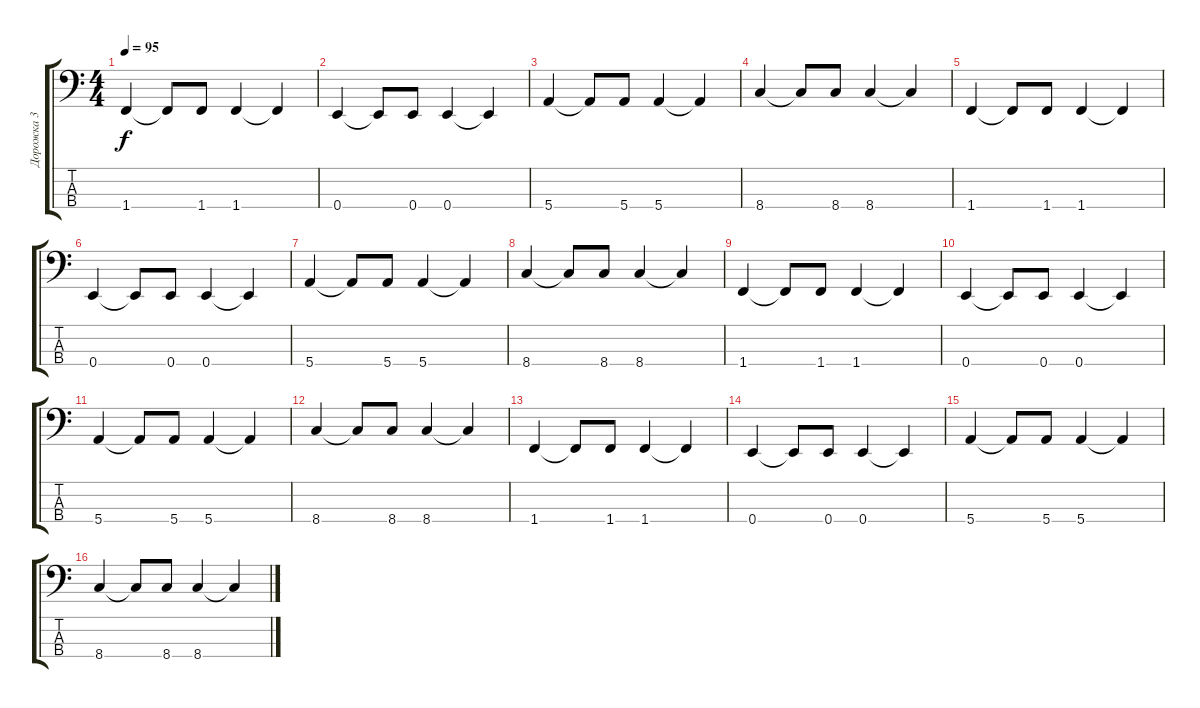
\track ("Дорожка 3" "Дорожка 3") {instrument electricbassfinger}
\staff {score tabs}
\tuning (G2 D2 A1 E1) {hide}
\ts (4 4)
\tempo 95
\clef f4
\ks c
1.4.4{dy f} 1.4{t}.8 1.4.8 1.4.4 1.4{t}.4 |
0.4.4 0.4{t}.8 0.4.8 0.4.4 0.4{t}.4 |
5.4.4 5.4{t}.8 5.4.8 5.4.4 5.4{t}.4 |
8.4.4 8.4{t}.8 8.4.8 8.4.4 8.4{t}.4 |
1.4.4 1.4{t}.8 1.4.8 1.4.4 1.4{t}.4 |
0.4.4 0.4{t}.8 0.4.8 0.4.4 0.4{t}.4 |
5.4.4 5.4{t}.8 5.4.8 5.4.4 5.4{t}.4 |
8.4.4 8.4{t}.8 8.4.8 8.4.4 8.4{t}.4 |
1.4.4 1.4{t}.8 1.4.8 1.4.4 1.4{t}.4 |
0.4.4 0.4{t}.8 0.4.8 0.4.4 0.4{t}.4 |
5.4.4 5.4{t}.8 5.4.8 5.4.4 5.4{t}.4 |
8.4.4 8.4{t}.8 8.4.8 8.4.4 8.4{t}.4 |
1.4.4 1.4{t}.8 1.4.8 1.4.4 1.4{t}.4 |
0.4.4 0.4{t}.8 0.4.8 0.4.4 0.4{t}.4 |
5.4.4 5.4{t}.8 5.4.8 5.4.4 5.4{t}.4 |
8.4.4 8.4{t}.8 8.4.8 8.4.4 8.4{t}.4
